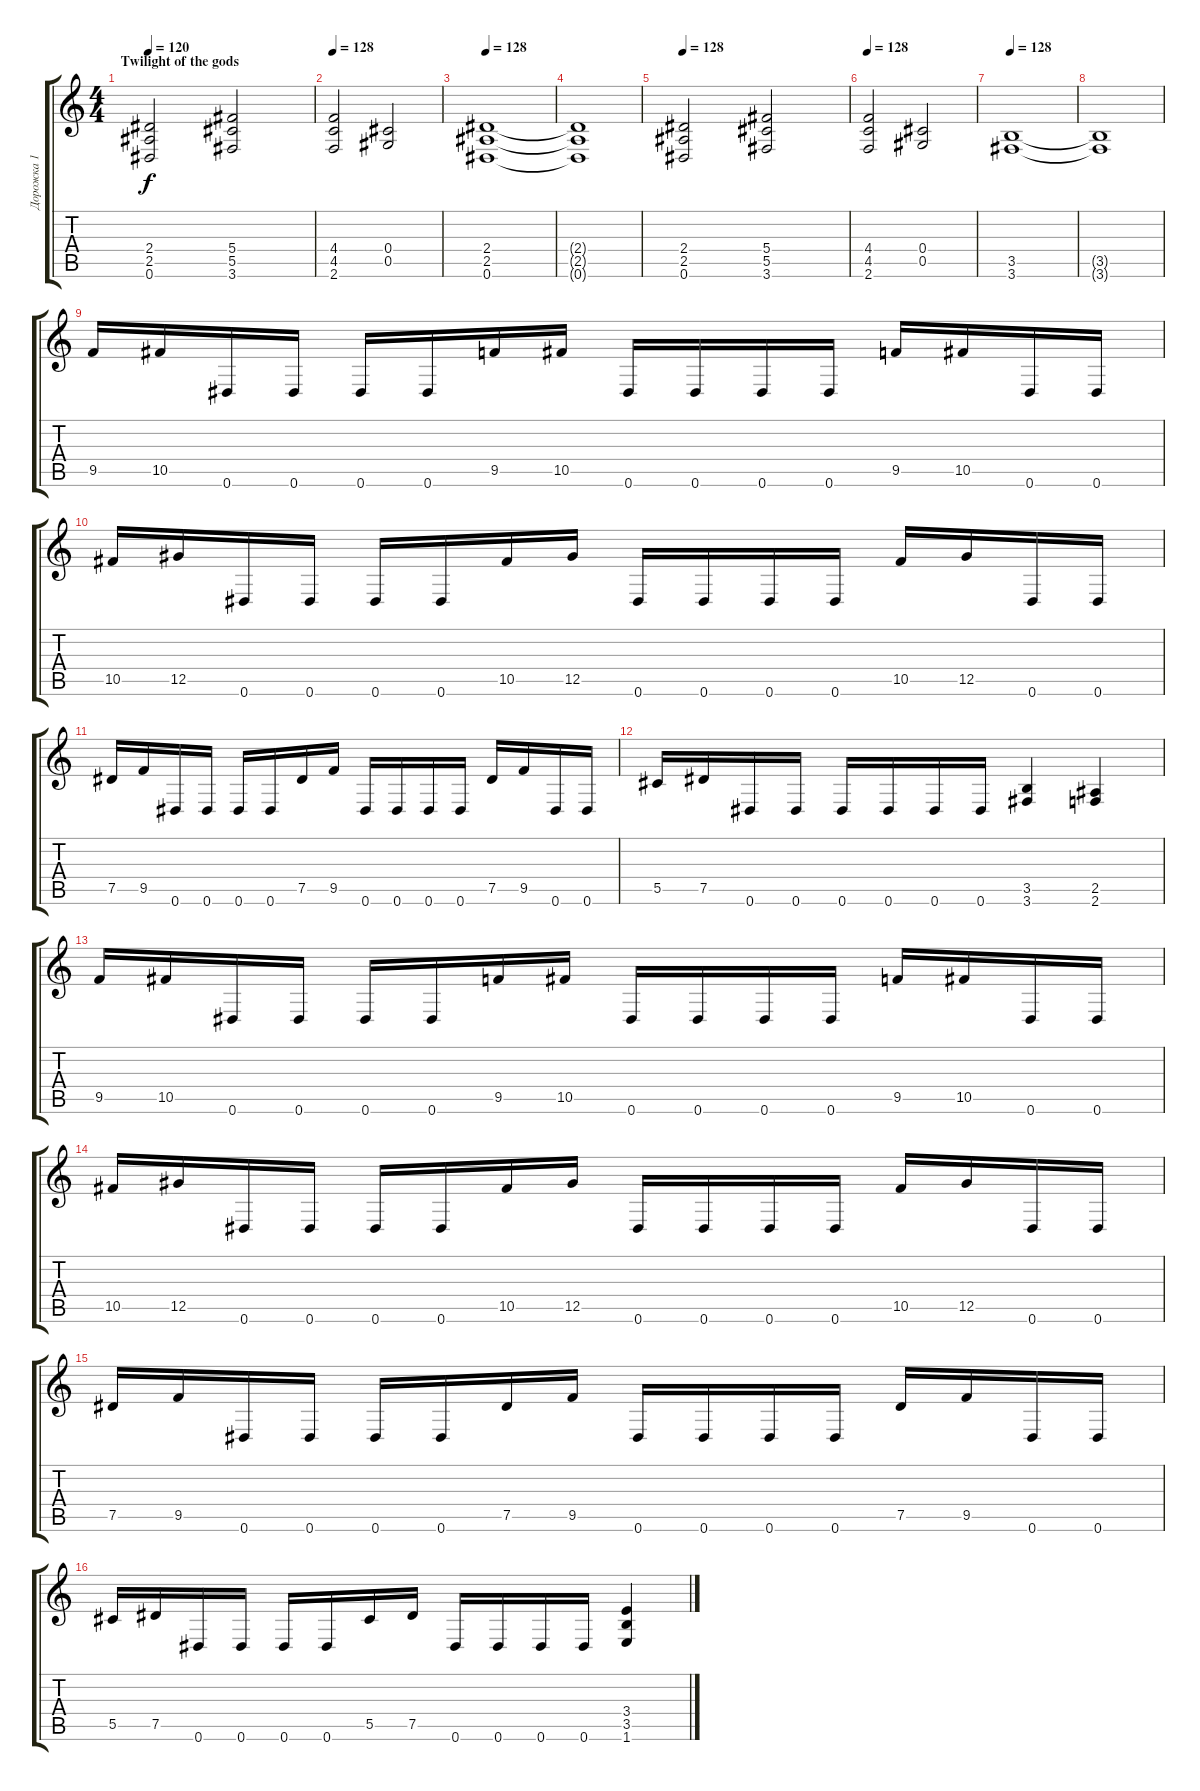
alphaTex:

\track ("Дорожка 1" "Дорожка 1") {instrument distortionguitar}
\staff {score tabs}
\tuning (Eb4 Bb3 Gb3 Db3 Ab2 Eb2) {hide}
\ts (4 4)
\section ("" "Twilight of the gods")
\tempo 120
\tempo 128
\tempo 120
\clef g2
\ks c
(2.4 2.5 0.6).2{dy f instrument distortionguitar} (5.4 5.5 3.6).2 |
\tempo 128
(4.4 4.5 2.6).2 (0.4 0.5).2 |
\tempo 128
(2.4 2.5 0.6).1 |
(2.4{t} 2.5{t} 0.6{t}).1 |
\tempo 128
(2.4 2.5 0.6).2 (5.4 5.5 3.6).2 |
\tempo 128
(4.4 4.5 2.6).2 (0.4 0.5).2 |
\tempo 128
(3.5 3.6).1 |
(3.5{t} 3.6{t}).1 |
9.5.16 10.5.16 0.6.16 0.6.16 0.6.16 0.6.16 9.5.16 10.5.16 0.6.16 0.6.16 0.6.16 0.6.16 9.5.16 10.5.16 0.6.16 0.6.16 |
10.5.16 12.5.16 0.6.16 0.6.16 0.6.16 0.6.16 10.5.16 12.5.16 0.6.16 0.6.16 0.6.16 0.6.16 10.5.16 12.5.16 0.6.16 0.6.16 |
7.5.16 9.5.16 0.6.16 0.6.16 0.6.16 0.6.16 7.5.16 9.5.16 0.6.16 0.6.16 0.6.16 0.6.16 7.5.16 9.5.16 0.6.16 0.6.16 |
5.5.16 7.5.16 0.6.16 0.6.16 0.6.16 0.6.16 0.6.16 0.6.16 (3.5 3.6).4 (2.5 2.6).4 |
9.5.16 10.5.16 0.6.16 0.6.16 0.6.16 0.6.16 9.5.16 10.5.16 0.6.16 0.6.16 0.6.16 0.6.16 9.5.16 10.5.16 0.6.16 0.6.16 |
10.5.16 12.5.16 0.6.16 0.6.16 0.6.16 0.6.16 10.5.16 12.5.16 0.6.16 0.6.16 0.6.16 0.6.16 10.5.16 12.5.16 0.6.16 0.6.16 |
7.5.16 9.5.16 0.6.16 0.6.16 0.6.16 0.6.16 7.5.16 9.5.16 0.6.16 0.6.16 0.6.16 0.6.16 7.5.16 9.5.16 0.6.16 0.6.16 |
5.5.16 7.5.16 0.6.16 0.6.16 0.6.16 0.6.16 5.5.16 7.5.16 0.6.16 0.6.16 0.6.16 0.6.16 (3.4 3.5 1.6).4
